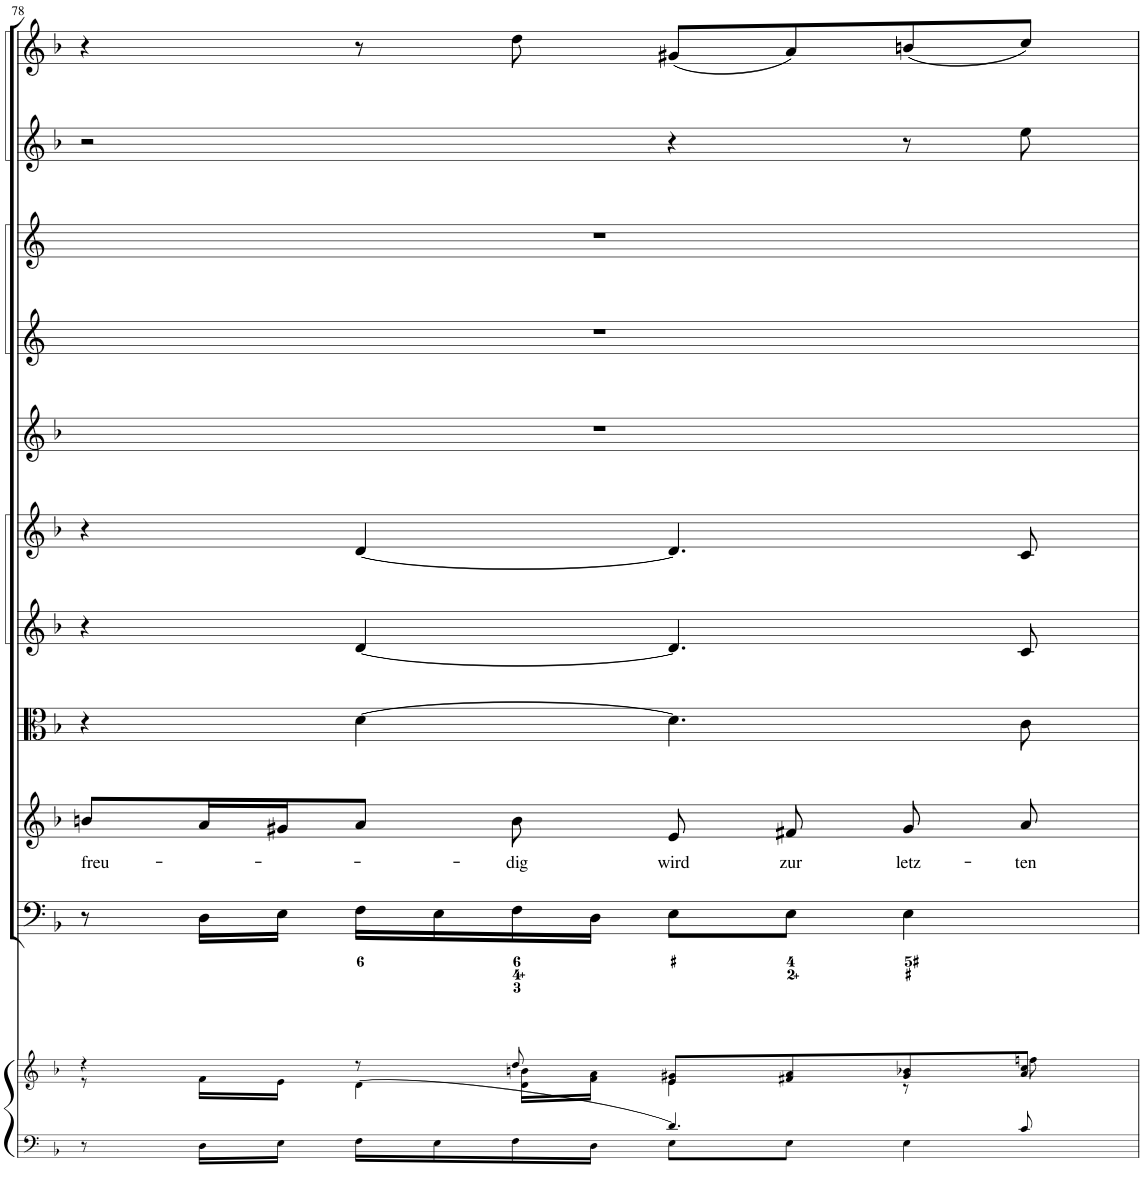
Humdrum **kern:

**kern	**kern	**kern	**kern	**text	**kern	**kern	**kern	**kern	**kern	**kern	**kern	**kern
*part11	*part11	*part10	*part9	*part9	*part8	*part7	*part6	*part5	*part4	*part3	*part2	*part1
*staff12	*staff11	*staff10	*staff9	*staff9	*staff8	*staff7	*staff6	*staff5	*staff4	*staff3	*staff2	*staff1
*I"Piano reduction	*	*I"Continuo	*I"Alto	*	*I"Viola	*I"Violino II	*I"Violino I	*I"Violino Solo	*I"Corno II	*I"Corno I	*I"Oboe II	*I"Oboe I
*I'Pno	*	*	*	*	*	*	*	*I'Vln	*	*	*I'Ob	*I'Ob
!!LO:PB:g=z
*clefF4	*clefG2	*clefF4	*clefG2	*	*clefC3	*clefG2	*clefG2	*clefG2	*clefG2	*clefG2	*clefG2	*clefG2
*	*	*	*	*	*	*	*	*	*Trd4c7	*Trd4c7	*	*
*k[b-]	*k[b-]	*k[b-]	*k[b-]	*	*k[b-]	*k[b-]	*k[b-]	*k[b-]	*k[]	*k[]	*k[b-]	*k[b-]
*M4/4	*M4/4	*M4/4	*M4/4	*	*M4/4	*M4/4	*M4/4	*M4/4	*M4/4	*M4/4	*M4/4	*M4/4
*met(c)	*met(c)	*met(c)	*met(c)	*	*met(c)	*met(c)	*met(c)	*met(c)	*met(c)	*met(c)	*met(c)	*met(c)
=78	=78	=78	=78	=78	=78	=78	=78	=78	=78	=78	=78	=78
*^	*^	*	*	*	*	*	*	*	*	*	*	*
*	*	*	*^	*	*	*	*	*	*	*	*	*	*	*
!	!	!	!	!	!	!	!LO:LY:b	!	!	!	!	!	!	!	!
8r	8ryy	4r	8r	4.ryy	8r	8bn/L	freu-	4r	4r	4r	1r	1r	1r	2r	4r
8ryy	16D\LL	.	16f\LL	.	16D\LL	16a/L	.	.	.	.	.	.	.	.	.
.	16E\JJ	.	16e\JJ	.	16E\JJ	16g#X/J	.	.	.	.	.	.	.	.	.
8ryy	16F\LL	8r	[>4d\	.	16F\LL	8a/J	.	[4d\	[4d/	[4d/	.	.	.	.	8r
.	16E\	.	.	.	16E\	.	.	.	.	.	.	.	.	.	.
!	!	!	!	!	!	!	!LO:LY:b	!	!	!	!	!	!	!	!
8ryy	16F\	8dd/	.	16d\ 16bn\LL	16F\	8b\	-dig	.	.	.	.	.	.	.	8dd\
.	16D\JJ	.	.	16f\ 16a\JJ	16D\JJ	.	.	.	.	.	.	.	.	.	.
!	!	!	!	!	!	!	!LO:LY:b	!	!	!	!	!	!	!	!
4.d/]	8E\L	8e/ 8g#X/L	4e\	2ryy	8E\L	8e/	wird	4.d\]	4.d/]	4.d/]	.	.	.	4r	(8g#X/L
!	!	!	!	!	!	!	!LO:LY:b	!	!	!	!	!	!	!	!
.	8E\J	8f#X/ 8a/	.	.	8E\J	8f#X/	zur	.	.	.	.	.	.	.	8a/)
!	!	!	!	!	!	!	!LO:LY:b	!	!	!	!	!	!	!	!
.	4E\	8g#/ 8b-X/	8r	.	4E\	8g#/	letz-	.	.	.	.	.	.	8r	(8bn/
!	!	!	!	!	!	!	!LO:LY:b	!	!	!	!	!	!	!	!
8c/	.	8a/ 8cc/J	8ffn\	.	.	8a/	-ten	8c\	8c/	8c/	.	.	.	8ee\	8cc/J)
*v	*v	*	*	*	*	*	*	*	*	*	*	*	*	*	*
*	*v	*v	*v	*	*	*	*	*	*	*	*	*	*	*
=	=	=	=	=	=	=	=	=	=	=	=	=
*-	*-	*-	*-	*-	*-	*-	*-	*-	*-	*-	*-	*-
